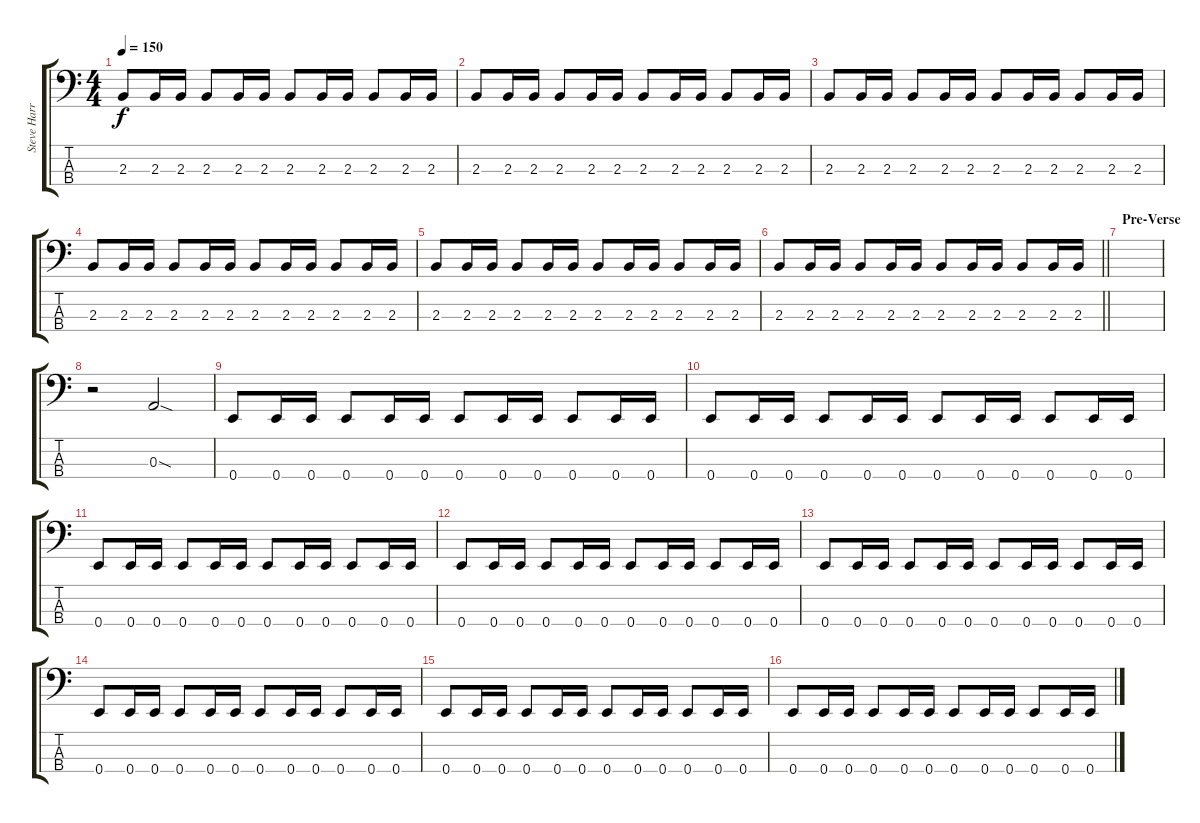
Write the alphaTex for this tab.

\track ("Steve Harris" "Steve Harr") {instrument electricbassfinger}
\staff {score tabs}
\tuning (G2 D2 A1 E1) {hide}
\ts (4 4)
\tempo 150
\clef f4
\ks c
2.3.8{dy f} 2.3.16 2.3.16 2.3.8 2.3.16 2.3.16 2.3.8 2.3.16 2.3.16 2.3.8 2.3.16 2.3.16 |
2.3.8 2.3.16 2.3.16 2.3.8 2.3.16 2.3.16 2.3.8 2.3.16 2.3.16 2.3.8 2.3.16 2.3.16 |
2.3.8 2.3.16 2.3.16 2.3.8 2.3.16 2.3.16 2.3.8 2.3.16 2.3.16 2.3.8 2.3.16 2.3.16 |
2.3.8 2.3.16 2.3.16 2.3.8 2.3.16 2.3.16 2.3.8 2.3.16 2.3.16 2.3.8 2.3.16 2.3.16 |
2.3.8 2.3.16 2.3.16 2.3.8 2.3.16 2.3.16 2.3.8 2.3.16 2.3.16 2.3.8 2.3.16 2.3.16 |
\barLineRight lightlight
2.3.8 2.3.16 2.3.16 2.3.8 2.3.16 2.3.16 2.3.8 2.3.16 2.3.16 2.3.8 2.3.16 2.3.16 |
\section ("" "Pre-Verse")
|
r.2 0.3{sod}.2 |
0.4.8 0.4.16 0.4.16 0.4.8 0.4.16 0.4.16 0.4.8 0.4.16 0.4.16 0.4.8 0.4.16 0.4.16 |
0.4.8 0.4.16 0.4.16 0.4.8 0.4.16 0.4.16 0.4.8 0.4.16 0.4.16 0.4.8 0.4.16 0.4.16 |
0.4.8 0.4.16 0.4.16 0.4.8 0.4.16 0.4.16 0.4.8 0.4.16 0.4.16 0.4.8 0.4.16 0.4.16 |
0.4.8 0.4.16 0.4.16 0.4.8 0.4.16 0.4.16 0.4.8 0.4.16 0.4.16 0.4.8 0.4.16 0.4.16 |
0.4.8 0.4.16 0.4.16 0.4.8 0.4.16 0.4.16 0.4.8 0.4.16 0.4.16 0.4.8 0.4.16 0.4.16 |
0.4.8 0.4.16 0.4.16 0.4.8 0.4.16 0.4.16 0.4.8 0.4.16 0.4.16 0.4.8 0.4.16 0.4.16 |
0.4.8 0.4.16 0.4.16 0.4.8 0.4.16 0.4.16 0.4.8 0.4.16 0.4.16 0.4.8 0.4.16 0.4.16 |
0.4.8 0.4.16 0.4.16 0.4.8 0.4.16 0.4.16 0.4.8 0.4.16 0.4.16 0.4.8 0.4.16 0.4.16
